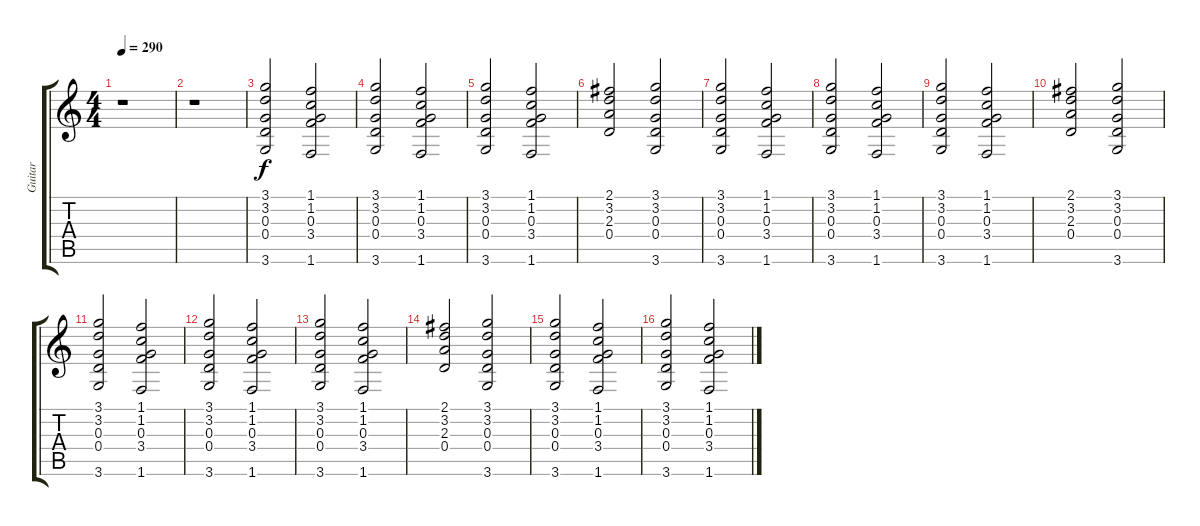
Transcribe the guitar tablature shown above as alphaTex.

\track ("Guitar" "Guitar") {instrument acousticguitarnylon}
\staff {score tabs}
\tuning (E4 B3 G3 D3 A2 E2) {hide}
\ts (4 4)
\tempo 290
\clef g2
\ks c
r.1{dy f instrument acousticguitarnylon} |
r.1 |
(3.1 3.2 0.3 0.4 3.6).2 (1.1 1.2 0.3 3.4 1.6).2 |
(3.1 3.2 0.3 0.4 3.6).2 (1.1 1.2 0.3 3.4 1.6).2 |
(3.1 3.2 0.3 0.4 3.6).2 (1.1 1.2 0.3 3.4 1.6).2 |
(2.1 3.2 2.3 0.4).2 (3.1 3.2 0.3 0.4 3.6).2 |
(3.1 3.2 0.3 0.4 3.6).2 (1.1 1.2 0.3 3.4 1.6).2 |
(3.1 3.2 0.3 0.4 3.6).2 (1.1 1.2 0.3 3.4 1.6).2 |
(3.1 3.2 0.3 0.4 3.6).2 (1.1 1.2 0.3 3.4 1.6).2 |
(2.1 3.2 2.3 0.4).2 (3.1 3.2 0.3 0.4 3.6).2 |
(3.1 3.2 0.3 0.4 3.6).2 (1.1 1.2 0.3 3.4 1.6).2 |
(3.1 3.2 0.3 0.4 3.6).2 (1.1 1.2 0.3 3.4 1.6).2 |
(3.1 3.2 0.3 0.4 3.6).2 (1.1 1.2 0.3 3.4 1.6).2 |
(2.1 3.2 2.3 0.4).2 (3.1 3.2 0.3 0.4 3.6).2 |
(3.1 3.2 0.3 0.4 3.6).2 (1.1 1.2 0.3 3.4 1.6).2 |
(3.1 3.2 0.3 0.4 3.6).2 (1.1 1.2 0.3 3.4 1.6).2
